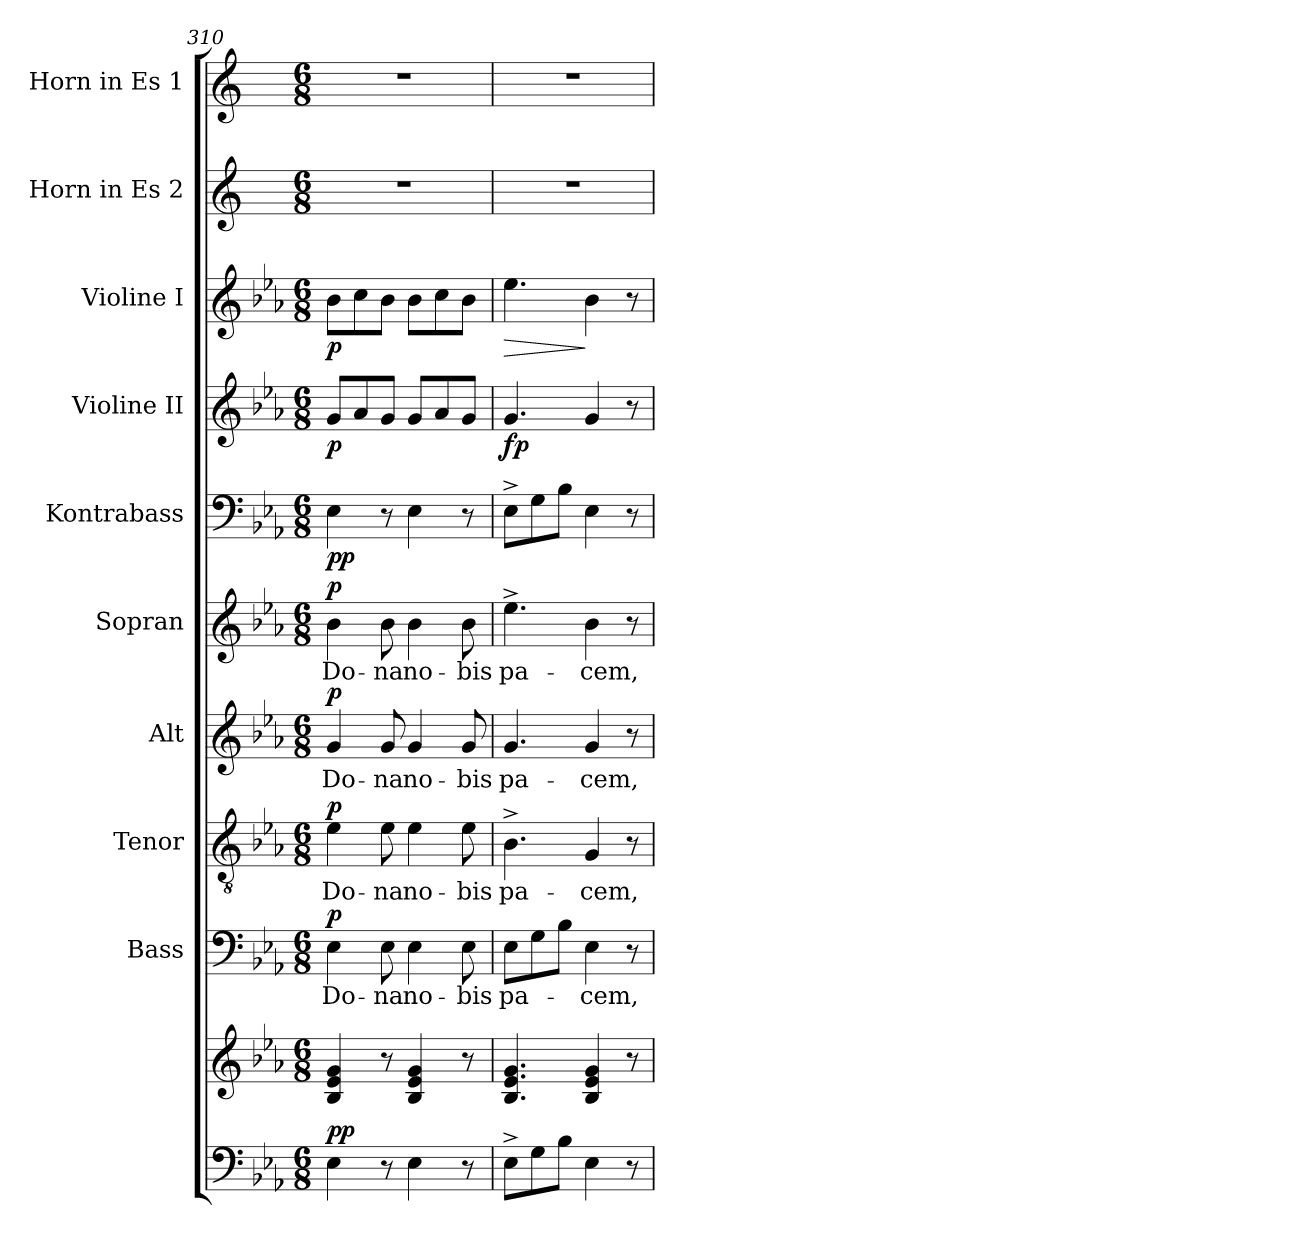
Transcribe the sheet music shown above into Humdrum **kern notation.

**kern	**kern	**dynam	**kern	**text	**dynam	**kern	**text	**dynam	**kern	**text	**dynam	**kern	**text	**dynam	**kern	**dynam	**kern	**dynam	**kern	**dynam	**kern	**kern
*part10	*part10	*part10	*part9	*part9	*part9	*part8	*part8	*part8	*part7	*part7	*part7	*part6	*part6	*part6	*part5	*part5	*part4	*part4	*part3	*part3	*part2	*part1
*staff11	*staff10	*staff10/11	*staff9	*staff9	*staff9	*staff8	*staff8	*staff8	*staff7	*staff7	*staff7	*staff6	*staff6	*staff6	*staff5	*staff5	*staff4	*staff4	*staff3	*staff3	*staff2	*staff1
*	*	*	*I"Bass	*	*	*I"Tenor	*	*	*I"Alt	*	*	*I"Sopran	*	*	*I"Kontrabass	*	*I"Violine II	*	*I"Violine I	*	*I"Horn in Es 2	*I"Horn in Es 1
*	*	*	*I'B.	*	*	*I'T.	*	*	*I'A.	*	*	*I'S.	*	*	*I'Kb.	*	*I'Vl. II	*	*I'Vl. I	*	*I'Hr. Es 2	*I'Hr. Es 1
*clefF4	*clefG2	*	*clefF4	*	*	*clefGv2	*	*	*clefG2	*	*	*clefG2	*	*	*clefF4	*	*clefG2	*	*clefG2	*	*clefG2	*clefG2
*	*	*	*	*	*	*	*	*	*	*	*	*	*	*	*ITrd7c12	*	*	*	*	*	*ITrd5c9	*ITrd5c9
*k[b-e-a-]	*k[b-e-a-]	*	*k[b-e-a-]	*	*	*k[b-e-a-]	*	*	*k[b-e-a-]	*	*	*k[b-e-a-]	*	*	*k[b-e-a-]	*	*k[b-e-a-]	*	*k[b-e-a-]	*	*k[b-e-a-]	*k[b-e-a-]
*E-:	*E-:	*	*E-:	*	*	*E-:	*	*	*E-:	*	*	*E-:	*	*	*E-:	*	*E-:	*	*E-:	*	*E-:	*E-:
*M6/8	*M6/8	*	*M6/8	*	*	*M6/8	*	*	*M6/8	*	*	*M6/8	*	*	*M6/8	*	*M6/8	*	*M6/8	*	*M6/8	*M6/8
=310	=310	=310	=310	=310	=310	=310	=310	=310	=310	=310	=310	=310	=310	=310	=310	=310	=310	=310	=310	=310	=310	=310
!	!	!LO:DY:a=2	!	!LO:LY:b	!LO:DY:a	!	!LO:LY:b	!LO:DY:a	!	!LO:LY:b	!LO:DY:a	!	!LO:LY:b	!LO:DY:a	!	!LO:DY:b	!	!LO:DY:b	!	!LO:DY:b	!	!
4E-\	4B-/ 4e-/ 4g/	pp	4E-\	Do-	p	4e-\	Do-	p	4g/	Do-	p	4b-\	Do-	p	4EE-\	pp	8g/L	p	8b-\L	p	2.r	2.r
.	.	.	.	.	.	.	.	.	.	.	.	.	.	.	.	.	8a-/	.	8cc\	.	.	.
!	!	!	!	!LO:LY:b	!	!	!LO:LY:b	!	!	!LO:LY:b	!	!	!LO:LY:b	!	!	!	!	!	!	!	!	!
8r	8r	.	8E-\	-na	.	8e-\	-na	.	8g/	-na	.	8b-\	-na	.	8r	.	8g/J	.	8b-\J	.	.	.
!	!	!	!	!LO:LY:b	!	!	!LO:LY:b	!	!	!LO:LY:b	!	!	!LO:LY:b	!	!	!	!	!	!	!	!	!
4E-\	4B-/ 4e-/ 4g/	.	4E-\	no-	.	4e-\	no-	.	4g/	no-	.	4b-\	no-	.	4EE-\	.	8g/L	.	8b-\L	.	.	.
.	.	.	.	.	.	.	.	.	.	.	.	.	.	.	.	.	8a-/	.	8cc\	.	.	.
!	!	!	!	!LO:LY:b	!	!	!LO:LY:b	!	!	!LO:LY:b	!	!	!LO:LY:b	!	!	!	!	!	!	!	!	!
8r	8r	.	8E-\	-bis	.	8e-\	-bis	.	8g/	-bis	.	8b-\	-bis	.	8r	.	8g/J	.	8b-\J	.	.	.
!!LO:PB:g=z
=311	=311	=311	=311	=311	=311	=311	=311	=311	=311	=311	=311	=311	=311	=311	=311	=311	=311	=311	=311	=311	=311	=311
!	!	!	!	!LO:LY:b	!	!	!LO:LY:b	!	!	!LO:LY:b	!	!	!LO:LY:b	!	!	!	!	!LO:DY:b	!	!LO:HP:b	!	!
8E-^>\L	4.B-/ 4.e-/ 4.g/	.	8E-\L	pa-	.	4.B-^>\	pa-	.	4.g/	pa-	.	4.ee-^>\	pa-	.	8EE-^>\L	.	4.g/	fp	4.ee-\	>	2.r	2.r
8G\	.	.	8G\	.	.	.	.	.	.	.	.	.	.	.	8GG\	.	.	.	.	.	.	.
8B-\J	.	.	8B-\J	.	.	.	.	.	.	.	.	.	.	.	8BB-\J	.	.	.	.	.	.	.
!	!	!	!	!LO:LY:b	!	!	!LO:LY:b	!	!	!LO:LY:b	!	!	!LO:LY:b	!	!	!	!	!	!	!	!	!
4E-\	4B-/ 4e-/ 4g/	.	4E-\	-cem,	.	4G/	-cem,	.	4g/	-cem,	.	4b-\	-cem,	.	4EE-\	.	4g/	.	4b-\	]	.	.
8r	8r	.	8r	.	.	8r	.	.	8r	.	.	8r	.	.	8r	.	8r	.	8r	.	.	.
=	=	=	=	=	=	=	=	=	=	=	=	=	=	=	=	=	=	=	=	=	=	=
*-	*-	*-	*-	*-	*-	*-	*-	*-	*-	*-	*-	*-	*-	*-	*-	*-	*-	*-	*-	*-	*-	*-
